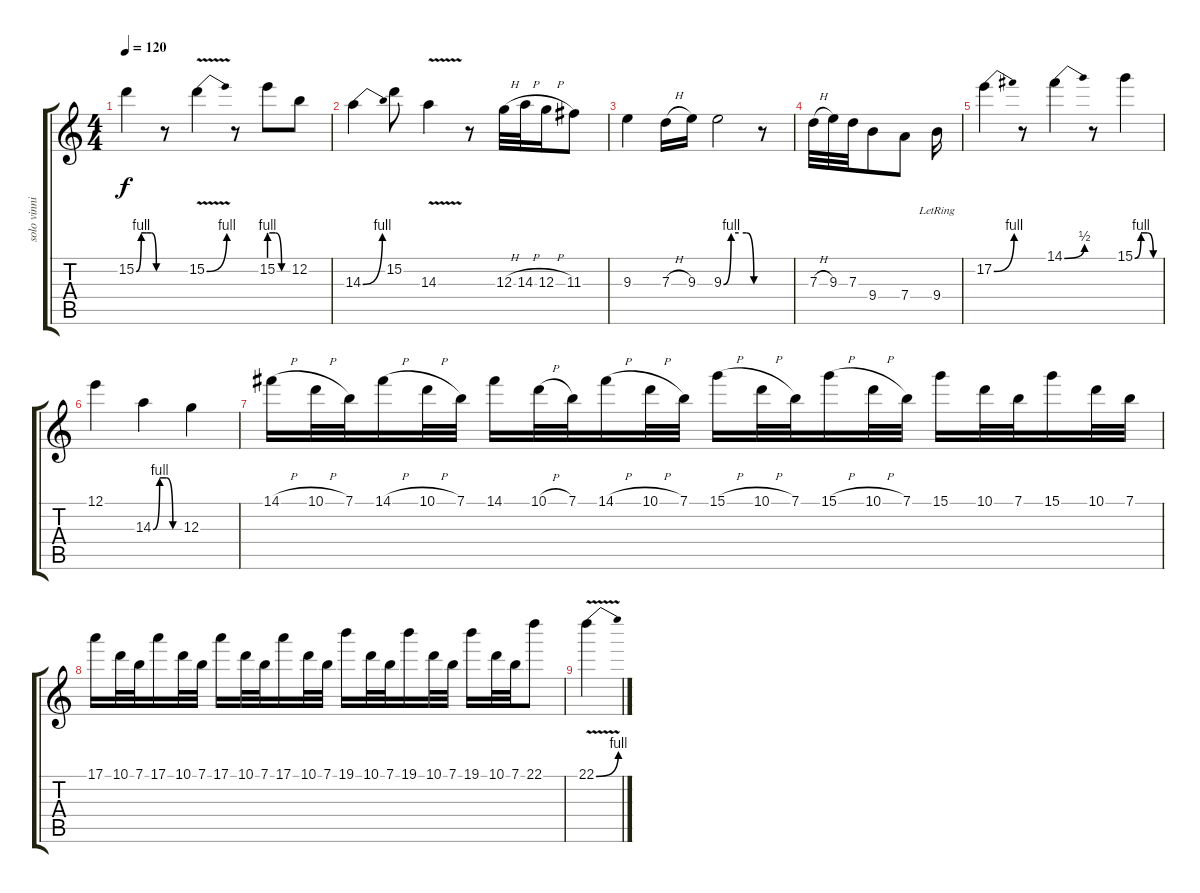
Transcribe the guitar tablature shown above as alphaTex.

\track ("solo vinnie vincent" "solo vinni") {instrument acousticguitarnylon}
\staff {score tabs}
\tuning (E4 B3 G3 D3 A2 E2) {hide}
\ts (4 4)
\tempo 120
\clef g2
\ks c
15.2{be (custom 0 0 15 4 30 4 45 4 60 0)}.4{dy f instrument acousticguitarnylon} r.8 15.2{be (bend 0 0 60 4) v}.4 r.8 15.2{be (custom 0 4 20 4 40 0 60 0)}.8 12.2.8 |
14.3{be (bend 0 0 60 4)}.4 15.2.8 14.3{v}.4 r.8 12.3{h}.32 14.3{h}.32 12.3{h}.16 11.3.8 |
9.3.4 7.3{h}.16 9.3.16 9.3{be (custom 0 0 15 4 30 4 45 4 60 0)}.2 r.8 |
7.3{h}.32 9.3.32 7.3.32 9.4.8 7.4.8 9.4{lr}.16 |
17.2{be (bend 0 0 60 4)}.4 r.8 14.1{be (bend 0 0 60 2)}.4 r.8 15.1{be (custom 0 0 15 4 30 4 45 0 60 0)}.4 |
12.1.4 14.3{be (custom 0 0 15 4 30 4 45 0 60 0)}.4 12.3.4 |
14.1{h}.16 10.1{h}.32 7.1.32 14.1{h}.16 10.1{h}.32 7.1.32 14.1.16 10.1{h}.32 7.1.32 14.1{h}.16 10.1{h}.32 7.1.32 15.1{h}.16 10.1{h}.32 7.1.32 15.1{h}.16 10.1{h}.32 7.1.32 15.1.16 10.1.32 7.1.32 15.1.16 10.1.32 7.1.32 |
17.1.16 10.1.32 7.1.32 17.1.16 10.1.32 7.1.32 17.1.16 10.1.32 7.1.32 17.1.16 10.1.32 7.1.32 19.1.16 10.1.32 7.1.32 19.1.16 10.1.32 7.1.32 19.1.16 10.1.32 7.1.32 22.1.8 |
22.1{be (bend 0 0 60 4) v}.4
